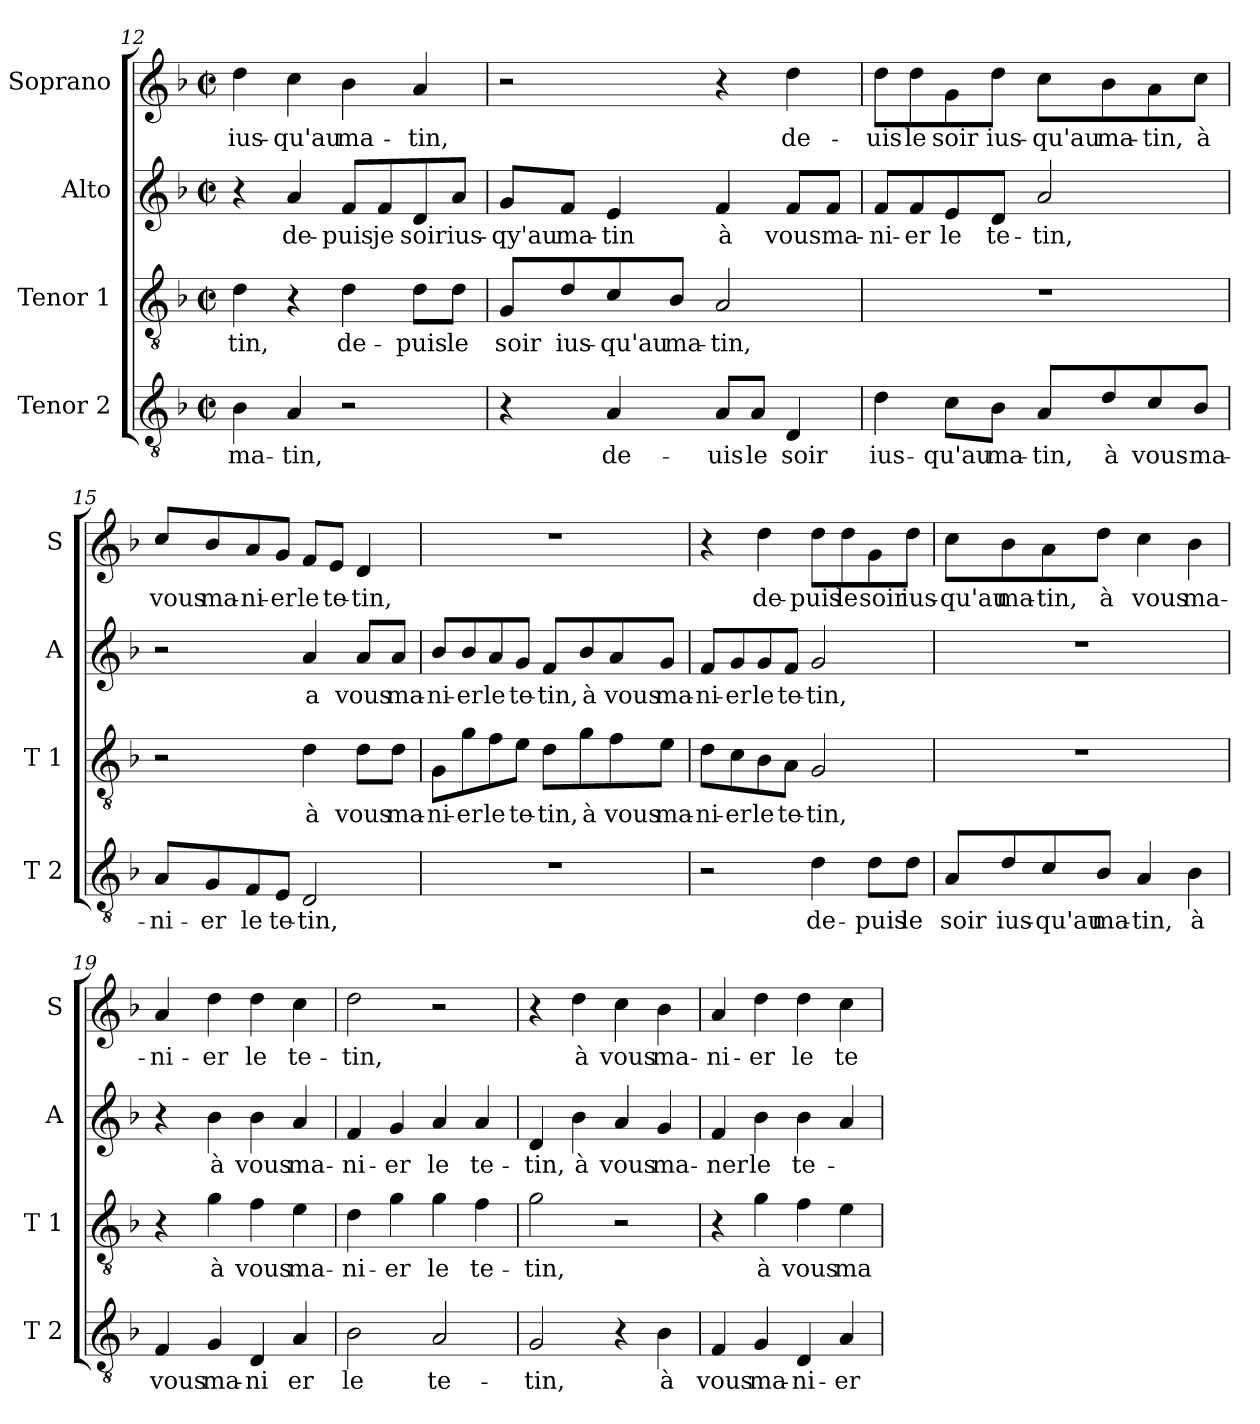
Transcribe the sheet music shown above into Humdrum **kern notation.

**kern	**text	**kern	**text	**kern	**text	**kern	**text
*part4	*part4	*part3	*part3	*part2	*part2	*part1	*part1
*staff4	*staff4	*staff3	*staff3	*staff2	*staff2	*staff1	*staff1
*I"Tenor 2	*	*I"Tenor 1	*	*I"Alto	*	*I"Soprano	*
*I'T 2	*	*I'T 1	*	*I'A	*	*I'S	*
*clefGv2	*	*clefGv2	*	*clefG2	*	*clefG2	*
*k[b-]	*	*k[b-]	*	*k[b-]	*	*k[b-]	*
*F:	*	*F:	*	*F:	*	*F:	*
*M2/2	*	*M2/2	*	*M2/2	*	*M2/2	*
*met(c|)	*	*met(c|)	*	*met(c|)	*	*met(c|)	*
=12	=12	=12	=12	=12	=12	=12	=12
!	!LO:LY:b	!	!LO:LY:b	!	!	!	!LO:LY:b
4B-\	ma-	4d\	-tin,	4r	.	4dd\	ius-
!	!LO:LY:b	!	!	!	!LO:LY:b	!	!LO:LY:b
4A/	-tin,	4r	.	4a/	de-	4cc\	-qu'au
!	!	!	!LO:LY:b	!	!LO:LY:b	!	!LO:LY:b
2r	.	4d\	de-	8f/L	-puis	4b-\	ma-
!	!	!	!	!	!LO:LY:b	!	!
.	.	.	.	8f/	je	.	.
!	!	!	!LO:LY:b	!	!LO:LY:b	!	!LO:LY:b
.	.	8d\L	-puis	8d/	soir	4a/	-tin,
!	!	!	!LO:LY:b	!	!LO:LY:b	!	!
.	.	8d\J	le	8a/J	ius-	.	.
=13	=13	=13	=13	=13	=13	=13	=13
!	!	!	!LO:LY:b	!	!LO:LY:b	!	!
4r	.	8G/L	soir	8g/L	-qy'au	2r	.
!	!	!	!LO:LY:b	!	!LO:LY:b	!	!
.	.	8d/	ius-	8f/J	ma-	.	.
!	!LO:LY:b	!	!LO:LY:b	!	!LO:LY:b	!	!
4A/	de-	8c/	-qu'au	4e/	-tin	.	.
!	!	!	!LO:LY:b	!	!	!	!
.	.	8B-/J	ma-	.	.	.	.
!	!LO:LY:b	!	!LO:LY:b	!	!LO:LY:b	!	!
8A/L	-uis	2A/	-tin,	4f/	à	4r	.
!	!LO:LY:b	!	!	!	!	!	!
8A/J	le	.	.	.	.	.	.
!	!LO:LY:b	!	!	!	!LO:LY:b	!	!LO:LY:b
4D/	soir	.	.	8f/L	vous	4dd\	de-
!	!	!	!	!	!LO:LY:b	!	!
.	.	.	.	8f/J	ma-	.	.
!!LO:LB:g=z
=14	=14	=14	=14	=14	=14	=14	=14
!	!LO:LY:b	!	!	!	!LO:LY:b	!	!LO:LY:b
4d\	ius-	1r	.	8f/L	-ni-	8dd\L	-uis
!	!	!	!	!	!LO:LY:b	!	!LO:LY:b
.	.	.	.	8f/	-er	8dd\	le
!	!LO:LY:b	!	!	!	!LO:LY:b	!	!LO:LY:b
8c\L	-qu'au	.	.	8e/	le	8g\	soir
!	!LO:LY:b	!	!	!	!LO:LY:b	!	!LO:LY:b
8B-\J	ma-	.	.	8d/J	te-	8dd\J	ius-
!	!LO:LY:b	!	!	!	!LO:LY:b	!	!LO:LY:b
8A/L	-tin,	.	.	2a/	-tin,	8cc\L	-qu'au
!	!LO:LY:b	!	!	!	!	!	!LO:LY:b
8d/	à	.	.	.	.	8b-\	ma-
!	!LO:LY:b	!	!	!	!	!	!LO:LY:b
8c/	vous	.	.	.	.	8a\	-tin,
!	!LO:LY:b	!	!	!	!	!	!LO:LY:b
8B-/J	ma-	.	.	.	.	8cc\J	à
=15	=15	=15	=15	=15	=15	=15	=15
!	!LO:LY:b	!	!	!	!	!	!LO:LY:b
8A/L	-ni-	2r	.	2r	.	8cc/L	vous
!	!LO:LY:b	!	!	!	!	!	!LO:LY:b
8G/	-er	.	.	.	.	8b-/	ma-
!	!LO:LY:b	!	!	!	!	!	!LO:LY:b
8F/	le	.	.	.	.	8a/	-ni-
!	!LO:LY:b	!	!	!	!	!	!LO:LY:b
8E/J	te-	.	.	.	.	8g/J	-er
!	!LO:LY:b	!	!LO:LY:b	!	!LO:LY:b	!	!LO:LY:b
2D/	-tin,	4d\	à	4a/	a	8f/L	le
!	!	!	!	!	!	!	!LO:LY:b
.	.	.	.	.	.	8e/J	te-
!	!	!	!LO:LY:b	!	!LO:LY:b	!	!LO:LY:b
.	.	8d\L	vous	8a/L	vous	4d/	-tin,
!	!	!	!LO:LY:b	!	!LO:LY:b	!	!
.	.	8d\J	ma-	8a/J	ma-	.	.
=16	=16	=16	=16	=16	=16	=16	=16
!	!	!	!LO:LY:b	!	!LO:LY:b	!	!
1r	.	8G\L	-ni-	8b-/L	-ni-	1r	.
!	!	!	!LO:LY:b	!	!LO:LY:b	!	!
.	.	8g\	-er	8b-/	-er	.	.
!	!	!	!LO:LY:b	!	!LO:LY:b	!	!
.	.	8f\	le	8a/	le	.	.
!	!	!	!LO:LY:b	!	!LO:LY:b	!	!
.	.	8e\J	te-	8g/J	te-	.	.
!	!	!	!LO:LY:b	!	!LO:LY:b	!	!
.	.	8d\L	-tin,	8f/L	-tin,	.	.
!	!	!	!LO:LY:b	!	!LO:LY:b	!	!
.	.	8g\	à	8b-/	à	.	.
!	!	!	!LO:LY:b	!	!LO:LY:b	!	!
.	.	8f\	vous	8a/	vous	.	.
!	!	!	!LO:LY:b	!	!LO:LY:b	!	!
.	.	8e\J	ma-	8g/J	ma-	.	.
=17	=17	=17	=17	=17	=17	=17	=17
!	!	!	!LO:LY:b	!	!LO:LY:b	!	!
2r	.	8d\L	-ni-	8f/L	-ni-	4r	.
!	!	!	!LO:LY:b	!	!LO:LY:b	!	!
.	.	8c\	-er	8g/	-er	.	.
!	!	!	!LO:LY:b	!	!LO:LY:b	!	!LO:LY:b
.	.	8B-\	le	8g/	le	4dd\	de-
!	!	!	!LO:LY:b	!	!LO:LY:b	!	!
.	.	8A\J	te-	8f/J	te-	.	.
!	!LO:LY:b	!	!LO:LY:b	!	!LO:LY:b	!	!LO:LY:b
4d\	de-	2G/	-tin,	2g/	-tin,	8dd\L	-puis
!	!	!	!	!	!	!	!LO:LY:b
.	.	.	.	.	.	8dd\	le
!	!LO:LY:b	!	!	!	!	!	!LO:LY:b
8d\L	-puis	.	.	.	.	8g\	soir
!	!LO:LY:b	!	!	!	!	!	!LO:LY:b
8d\J	le	.	.	.	.	8dd\J	ius-
!!LO:LB:g=z
=18	=18	=18	=18	=18	=18	=18	=18
!	!LO:LY:b	!	!	!	!	!	!LO:LY:b
8A/L	soir	1r	.	1r	.	8cc\L	-qu'au
!	!LO:LY:b	!	!	!	!	!	!LO:LY:b
8d/	ius-	.	.	.	.	8b-\	ma-
!	!LO:LY:b	!	!	!	!	!	!LO:LY:b
8c/	-qu'au	.	.	.	.	8a\	-tin,
!	!LO:LY:b	!	!	!	!	!	!LO:LY:b
8B-/J	ma-	.	.	.	.	8dd\J	à
!	!LO:LY:b	!	!	!	!	!	!LO:LY:b
4A/	-tin,	.	.	.	.	4cc\	vous
!	!LO:LY:b	!	!	!	!	!	!LO:LY:b
4B-\	à	.	.	.	.	4b-\	ma-
=19	=19	=19	=19	=19	=19	=19	=19
!	!LO:LY:b	!	!	!	!	!	!LO:LY:b
4F/	vous	4r	.	4r	.	4a/	-ni-
!	!LO:LY:b	!	!LO:LY:b	!	!LO:LY:b	!	!LO:LY:b
4G/	ma-	4g\	à	4b-\	à	4dd\	-er
!	!LO:LY:b	!	!LO:LY:b	!	!LO:LY:b	!	!LO:LY:b
4D/	-ni	4f\	vous	4b-\	vous	4dd\	le
!	!LO:LY:b	!	!LO:LY:b	!	!LO:LY:b	!	!LO:LY:b
4A/	er	4e\	ma-	4a/	ma-	4cc\	te-
=20	=20	=20	=20	=20	=20	=20	=20
!	!LO:LY:b	!	!LO:LY:b	!	!LO:LY:b	!	!LO:LY:b
2B-\	le	4d\	-ni-	4f/	-ni-	2dd\	-tin,
!	!	!	!LO:LY:b	!	!LO:LY:b	!	!
.	.	4g\	-er	4g/	-er	.	.
!	!LO:LY:b	!	!LO:LY:b	!	!LO:LY:b	!	!
2A/	te-	4g\	le	4a/	le	2r	.
!	!	!	!LO:LY:b	!	!LO:LY:b	!	!
.	.	4f\	te-	4a/	te-	.	.
=21	=21	=21	=21	=21	=21	=21	=21
!	!LO:LY:b	!	!LO:LY:b	!	!LO:LY:b	!	!
2G/	-tin,	2g\	-tin,	4d/	-tin,	4r	.
!	!	!	!	!	!LO:LY:b	!	!LO:LY:b
.	.	.	.	4b-\	à	4dd\	à
!	!	!	!	!	!LO:LY:b	!	!LO:LY:b
4r	.	2r	.	4a/	vous	4cc\	vous
!	!LO:LY:b	!	!	!	!LO:LY:b	!	!LO:LY:b
4B-\	à	.	.	4g/	ma-	4b-\	ma-
=22	=22	=22	=22	=22	=22	=22	=22
!	!LO:LY:b	!	!	!	!LO:LY:b	!	!LO:LY:b
4F/	vous	4r	.	4f/	-ner	4a/	-ni-
!	!LO:LY:b	!	!LO:LY:b	!	!LO:LY:b	!	!LO:LY:b
4G/	ma-	4g\	à	4b-\	le	4dd\	-er
!	!LO:LY:b	!	!LO:LY:b	!	!LO:LY:b	!	!LO:LY:b
4D/	-ni-	4f\	vous	4b-\	te-	4dd\	le
!	!LO:LY:b	!	!LO:LY:b	!	!	!	!LO:LY:b
4A/	-er	4e\	ma-	4a/	.	4cc\	te-
=	=	=	=	=	=	=	=
*-	*-	*-	*-	*-	*-	*-	*-
